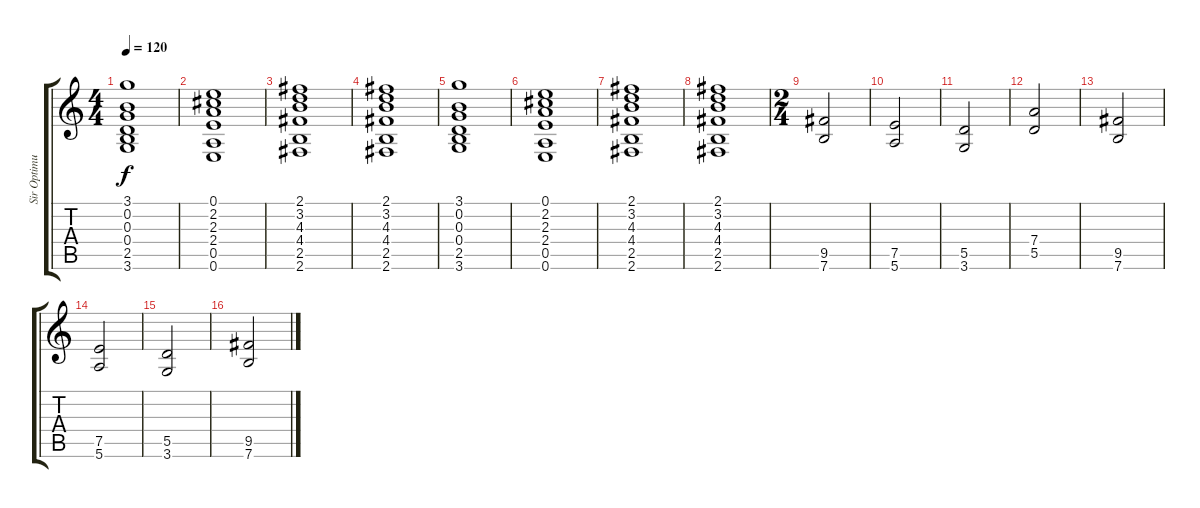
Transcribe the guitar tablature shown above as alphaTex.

\track ("Sir Optimus Prime" "Sir Optimu") {instrument distortionguitar}
\staff {score tabs}
\tuning (E4 B3 G3 D3 A2 E2) {hide}
\ts (4 4)
\tempo 120
\clef g2
\ks c
(3.1 0.2 0.3 0.4 2.5 3.6).1{dy f} |
(0.1 2.2 2.3 2.4 0.5 0.6).1 |
(2.1 3.2 4.3 4.4 2.5 2.6).1 |
(2.1 3.2 4.3 4.4 2.5 2.6).1 |
(3.1 0.2 0.3 0.4 2.5 3.6).1 |
(0.1 2.2 2.3 2.4 0.5 0.6).1 |
(2.1 3.2 4.3 4.4 2.5 2.6).1 |
(2.1 3.2 4.3 4.4 2.5 2.6).1 |
\ts (2 4)
(9.5 7.6).2 |
(7.5 5.6).2 |
(5.5 3.6).2 |
(7.4 5.5).2 |
(9.5 7.6).2 |
(7.5 5.6).2 |
(5.5 3.6).2 |
(9.5 7.6).2
